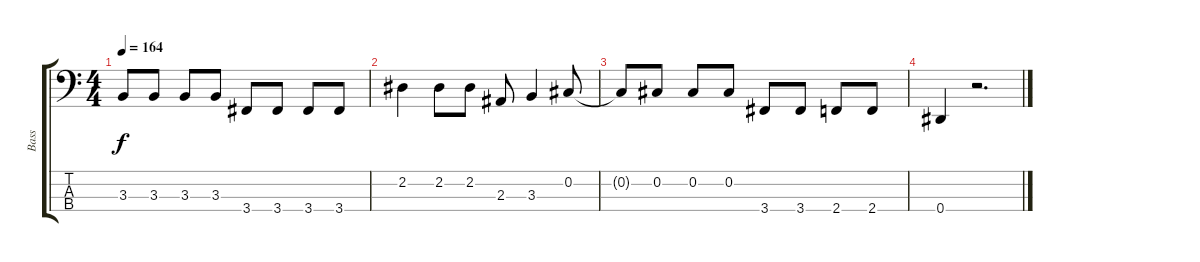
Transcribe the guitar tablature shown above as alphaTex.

\track ("Bass" "Bass") {instrument electricbasspick}
\staff {score tabs}
\tuning (Gb2 Db2 Ab1 Eb1) {hide}
\ts (4 4)
\tempo 164
\clef f4
\ks c
3.3.8{dy f} 3.3.8 3.3.8 3.3.8 3.4.8 3.4.8 3.4.8 3.4.8 |
2.2.4 2.2.8 2.2.8 2.3.8 3.3.4 0.2.8 |
0.2{t}.8 0.2.8 0.2.8 0.2.8 3.4.8 3.4.8 2.4.8 2.4.8 |
0.4.4 r.2{d}
